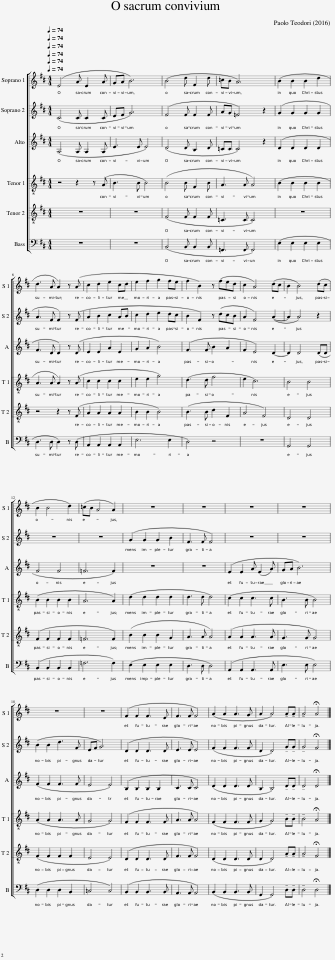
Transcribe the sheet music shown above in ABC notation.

X:1
%%score [ 1 2 3 [ 4 5 ] 6 ]
L:1/8
Q:1/4=74
M:4/4
I:linebreak $
K:D
V:1 treble
V:2 treble
V:3 treble
V:4 treble-8
V:5 treble-8
V:6 bass
V:1
 (E4 A E2 A | GA B6) | (B4 d F2 d | =cB A6) | (B2 B2 B2 d2 |$ %5
 d3 A A2) z (A | c2 d2 e2 cd | e2 f2 g2 fe | f2 B2) z (fed | c2 A4) (dc | %10
 B2 B4) (dc |$ B2 B4 d2) | (=cB A4 A2) | z8 | z8 | %15
 z8 | z8 |$ z8 | z8 | (F2 F2 F3 E | %20
 F3 F F4) | (A2 A2 A3 G | A2 A4) !tenuto!A!tenuto!A | !tenuto!A4 !fermata!A4 |] %24
V:2
 (C4 C C2 C | EF G6) | (F4 F F2 F | AG =F4) z2 | (G2 G2 G2 G2 |$ %5
 A3 F F2) z (F | A2 B2 c2 AB | c2 d2 e2 dc | B2 F2) z (dcB | A2 F4) (A2- | %10
 A2 A4) z2 |$ z8 | z8 | (G2 G2 G2 B2 | F3 F F4) | %15
 z8 | z8 |$ (B2 B2 d3 F | EF G6) | (D2 D2 D3 D | %20
 E3 E E4) | (F2 F2 F3 F | D2 D4) !tenuto!G!tenuto!G | !tenuto!G4 !fermata!F4 |] %24
V:3
 (A,4 A, A,2 A, | E3 E E4) | (D4 D B,2 D | =CC C4) z2 | (D2 D2 D2 D2 |$ %5
 F3 D D2) z (D | E2 E2 A2 E2 | G2 A2 B4) | (F3 F B2 A2 | F2 E4) D2- | %10
 D2 D4 (DD |$ F4 F4 | =F6 F2) | z8 | z8 | %15
 (E2 E2 A (E2 A) | GA B6) |$ (F2 F2 F3 F | E4 E4) | (B,2 B,2 B,2 B,2 | %20
 C3 C C4) | (D2 D2 D3 D | B,2 B,4) !tenuto!D!tenuto!D | !tenuto!D4 !fermata!D4 |] %24
V:4
 z4 z2 z (A | B3 B B4) | (B4 B F2 B | A3 A A4) | (B2 B2 B2 B2 |$ %5
 A3 A A2) z (A | c2 c2 c2 c2 | e2 e2 g4) | (d3 d f4 | e2 c6) | %10
 B4 B4 |$ (B2 B2 B2 B2 | A6 A2) | (d2 d2 d2 d2 | d3 d d4) | %15
 (c2 c2 c3 c | B3 B B4) |$ (A2 A2 A3 A | G4 G4) | (F2 F2 F3 F | %20
 A3 A A4) | (F2 F2 F3 F | G2 G4) !tenuto!B!tenuto!B | !tenuto!B4 !fermata!A4 |] %24
V:5
 z8 | z8 | (F4 F F2 F | =C3 C C4) | z8 |$ %5
 z4 z2 z (F | A2 A2 A2 A2 | B2 B2 B4) | (B3 B d2 F2 | A4 F4) | %10
 D4 D4 |$ (F2 F2 F2 F2 | =F6 F2) | (B2 B2 B2 G2 | A3 A A4) | %15
 (A2 A2 A3 A | G3 G G4) |$ (F2 F2 F2 F2 | E4 E4) | (D2 D2 D3 D | %20
 F3 F F4) | (D2 D2 D3 D | D2 D4) !tenuto!A!tenuto!A | !tenuto!A4 !fermata!F4 |] %24
V:6
 z8 | z8 | (B,,4 B,, B,,2 B,, | =F,,3 F,, F,,4) | (E,2 E,2 E,2 E,2 |$ %5
 D,3 D, D,2) z (D, | A,,2 A,,2 A,,2 A,,2 | E,6 E,2 | D,4) z4 | z8 | %10
 G,,4 G,,4 |$ (B,,2 B,,2 B,,2 B,,2 | =F,6 F,2) | (E,2 E,2 E,2 E,2 | D,3 D, D,4) | %15
 (A,,2 A,,2 A,,3 A,, | E,3 E, E,4) |$ (D,2 D,2 D,2 B,,2 | =C,4 C,4) | (B,,2 B,,2 B,,3 B,, | %20
 A,,3 A,, A,,4) | (B,,2 B,,2 B,,3 B,, | G,,2 G,,4) !tenuto!D,!tenuto!D, | !tenuto!D,4 !fermata!D,4 |] %24
